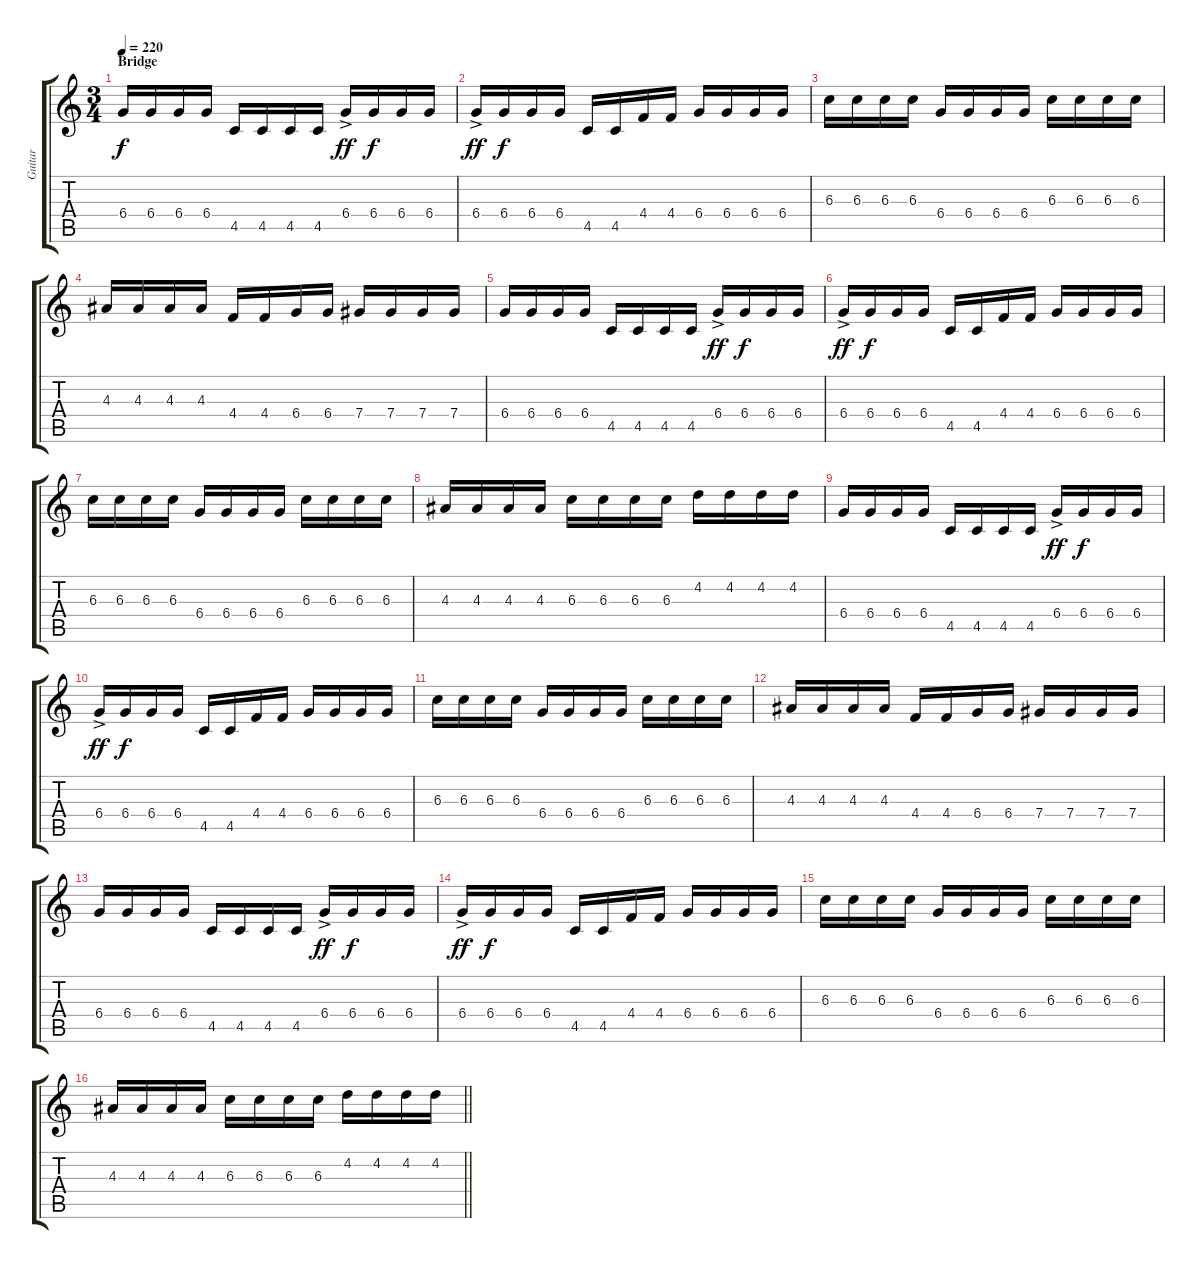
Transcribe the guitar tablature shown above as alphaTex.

\track ("Guitar" "Guitar") {instrument distortionguitar}
\staff {score tabs}
\tuning (Eb4 Bb3 Gb3 Db3 Ab2 Eb2) {hide}
\ts (3 4)
\section ("" "Bridge")
\tempo 220
\clef g2
\ks c
6.4.16{dy f} 6.4.16 6.4.16 6.4.16 4.5.16{balance 0} 4.5.16 4.5.16 4.5.16 6.4{ac}.16{dy ff balance 8} 6.4.16{dy f} 6.4.16 6.4.16 |
6.4{ac}.16{dy ff} 6.4.16{dy f} 6.4.16 6.4.16 4.5.16{balance 0} 4.5.16 4.4.16{balance 8} 4.4.16 6.4.16 6.4.16 6.4.16 6.4.16 |
6.3.16 6.3.16 6.3.16 6.3.16 6.4.16 6.4.16 6.4.16 6.4.16 6.3.16 6.3.16 6.3.16 6.3.16 |
4.3.16 4.3.16 4.3.16 4.3.16 4.4.16 4.4.16 6.4.16 6.4.16 7.4.16 7.4.16 7.4.16 7.4.16 |
6.4.16 6.4.16 6.4.16 6.4.16 4.5.16{balance 0} 4.5.16 4.5.16 4.5.16 6.4{ac}.16{dy ff balance 8} 6.4.16{dy f} 6.4.16 6.4.16 |
6.4{ac}.16{dy ff} 6.4.16{dy f} 6.4.16 6.4.16 4.5.16{balance 0} 4.5.16 4.4.16{balance 8} 4.4.16 6.4.16 6.4.16 6.4.16 6.4.16 |
6.3.16 6.3.16 6.3.16 6.3.16 6.4.16 6.4.16 6.4.16 6.4.16 6.3.16 6.3.16 6.3.16 6.3.16 |
4.3.16 4.3.16 4.3.16 4.3.16 6.3.16 6.3.16 6.3.16 6.3.16 4.2.16 4.2.16 4.2.16 4.2.16 |
6.4.16 6.4.16 6.4.16 6.4.16 4.5.16{balance 0} 4.5.16 4.5.16 4.5.16 6.4{ac}.16{dy ff balance 8} 6.4.16{dy f} 6.4.16 6.4.16 |
6.4{ac}.16{dy ff} 6.4.16{dy f} 6.4.16 6.4.16 4.5.16{balance 0} 4.5.16 4.4.16{balance 8} 4.4.16 6.4.16 6.4.16 6.4.16 6.4.16 |
6.3.16 6.3.16 6.3.16 6.3.16 6.4.16 6.4.16 6.4.16 6.4.16 6.3.16 6.3.16 6.3.16 6.3.16 |
4.3.16 4.3.16 4.3.16 4.3.16 4.4.16 4.4.16 6.4.16 6.4.16 7.4.16 7.4.16 7.4.16 7.4.16 |
6.4.16 6.4.16 6.4.16 6.4.16 4.5.16{balance 0} 4.5.16 4.5.16 4.5.16 6.4{ac}.16{dy ff balance 8} 6.4.16{dy f} 6.4.16 6.4.16 |
6.4{ac}.16{dy ff} 6.4.16{dy f} 6.4.16 6.4.16 4.5.16{balance 0} 4.5.16 4.4.16{balance 8} 4.4.16 6.4.16 6.4.16 6.4.16 6.4.16 |
6.3.16 6.3.16 6.3.16 6.3.16 6.4.16 6.4.16 6.4.16 6.4.16 6.3.16 6.3.16 6.3.16 6.3.16 |
\barLineRight lightlight
4.3.16 4.3.16 4.3.16 4.3.16 6.3.16 6.3.16 6.3.16 6.3.16 4.2.16 4.2.16 4.2.16 4.2.16
